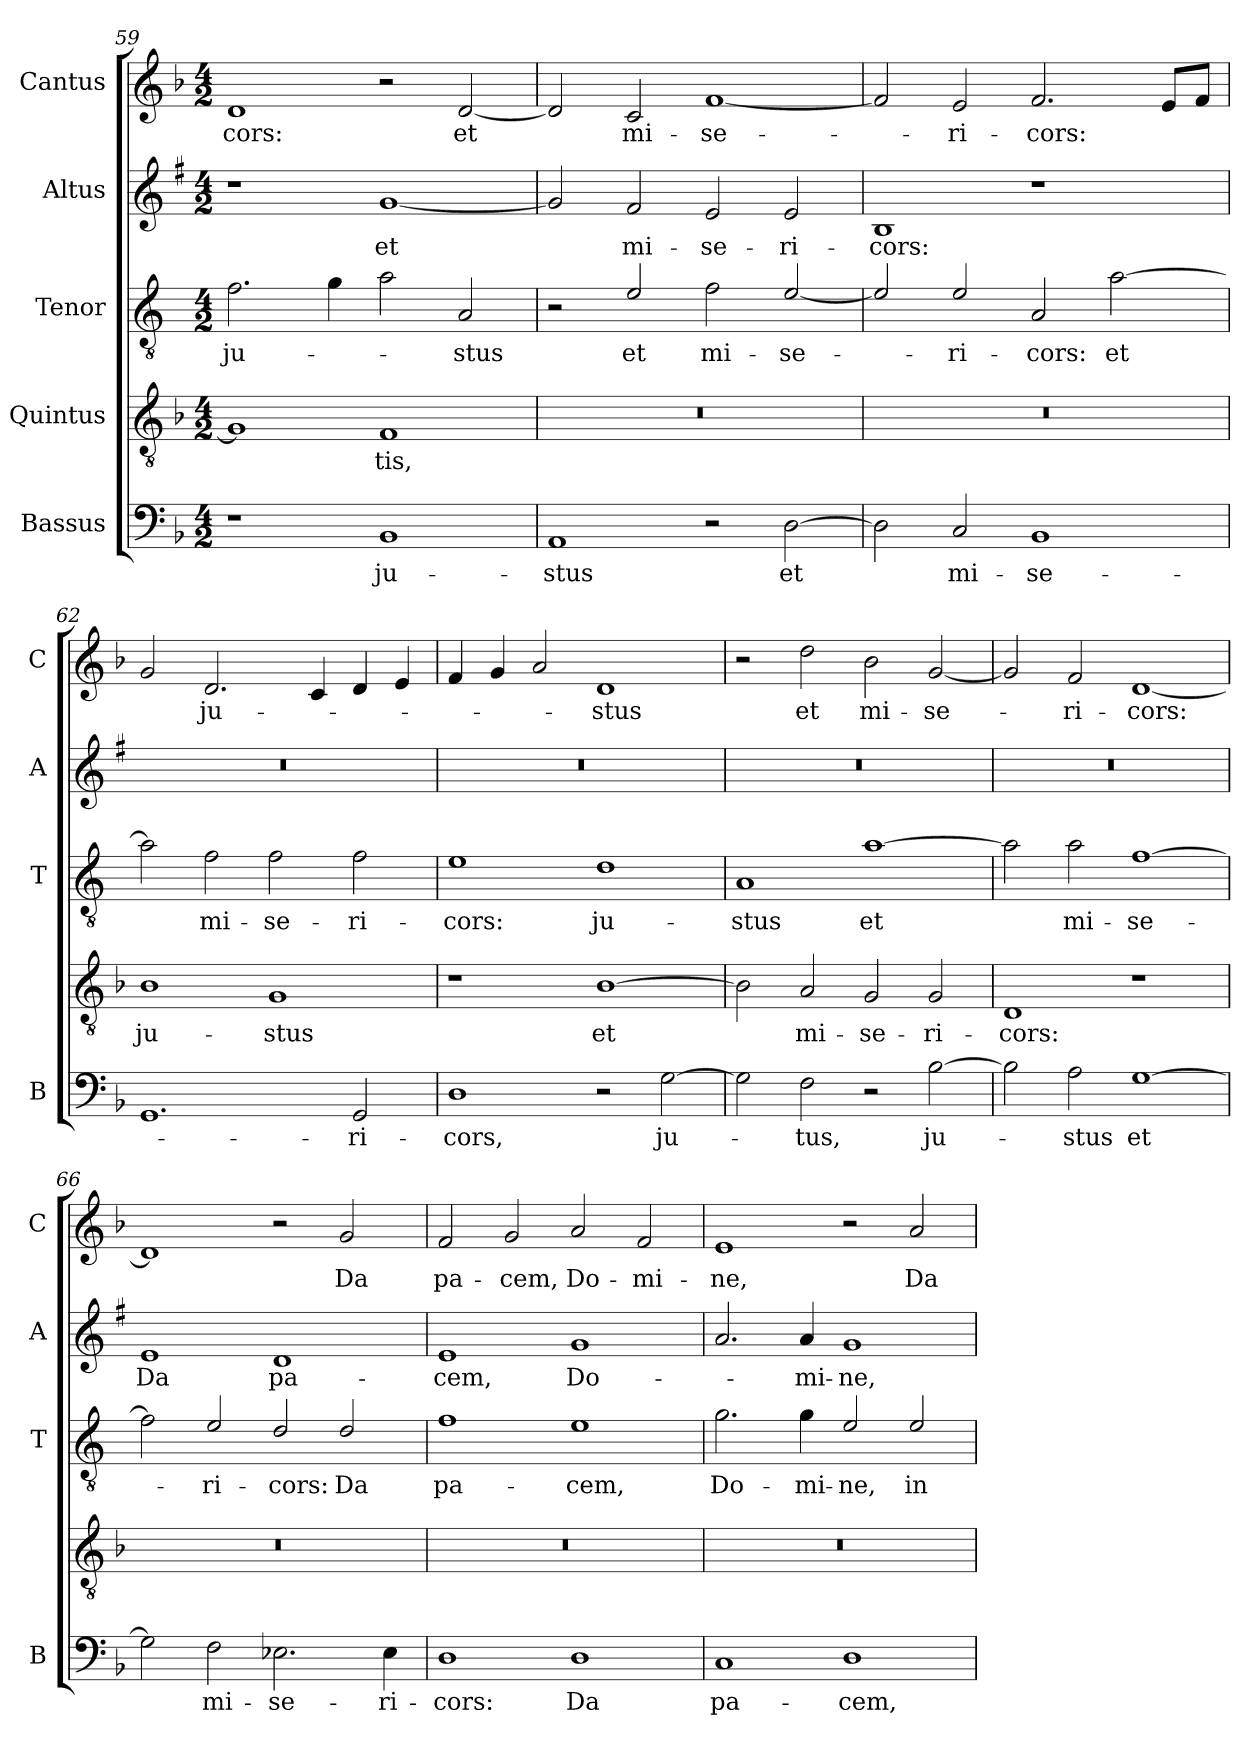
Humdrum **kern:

**kern	**text	**kern	**text	**kern	**text	**kern	**text	**kern	**text
*part5	*part5	*part4	*part4	*part3	*part3	*part2	*part2	*part1	*part1
*staff5	*staff5	*staff4	*staff4	*staff3	*staff3	*staff2	*staff2	*staff1	*staff1
*I"Bassus	*	*I"Quintus	*	*I"Tenor	*	*I"Altus	*	*I"Cantus	*
*I'B	*	*	*	*I'T	*	*I'A	*	*I'C	*
*clefF4	*	*clefGv2	*	*clefGv2	*	*clefG2	*	*clefG2	*
*	*	*	*	*ITrd4c7	*	*ITrd1c2	*	*	*
*k[b-]	*	*k[b-]	*	*k[b-]	*	*k[b-]	*	*k[b-]	*
*F:	*	*F:	*	*F:	*	*F:	*	*F:	*
*M4/2	*	*M4/2	*	*M4/2	*	*M4/2	*	*M4/2	*
=59	=59	=59	=59	=59	=59	=59	=59	=59	=59
!	!	!	!	!	!LO:LY:b	!	!	!	!LO:LY:b
1r	.	1G]	.	2.B-\	ju-	1r	.	1d	-cors:
.	.	.	.	4c\	.	.	.	.	.
!	!LO:LY:b	!	!LO:LY:b	!	!	!	!LO:LY:b	!	!
1BB-	ju-	1F	-tis,	2d\	.	[1f	et	2r	.
!	!	!	!	!	!LO:LY:b	!	!	!	!LO:LY:b
.	.	.	.	2D/	-stus	.	.	[2d/	et
!!LO:PB:g=z
=60	=60	=60	=60	=60	=60	=60	=60	=60	=60
!	!LO:LY:b	!	!	!	!	!	!	!	!
1AA	-stus	0r	.	2r	.	2f/]	.	2d/]	.
!	!	!	!	!	!LO:LY:b	!	!LO:LY:b	!	!LO:LY:b
.	.	.	.	2A/	et	2e/	mi-	2c/	mi-
!	!	!	!	!	!LO:LY:b	!	!LO:LY:b	!	!LO:LY:b
2r	.	.	.	2B-\	mi-	2d/	-se-	[1f	-se-
!	!LO:LY:b	!	!	!	!LO:LY:b	!	!LO:LY:b	!	!
[2D\	et	.	.	[2A/	-se-	2d/	-ri-	.	.
=61	=61	=61	=61	=61	=61	=61	=61	=61	=61
!	!	!	!	!	!	!	!LO:LY:b	!	!
2D\]	.	0r	.	2A/]	.	1A	-cors:	2f/]	.
!	!LO:LY:b	!	!	!	!LO:LY:b	!	!	!	!LO:LY:b
2C/	mi-	.	.	2A/	-ri-	.	.	2e/	-ri-
!	!LO:LY:b	!	!	!	!LO:LY:b	!	!	!	!LO:LY:b
1BB-	-se-	.	.	2D/	-cors:	1r	.	2.f/	-cors:
!	!	!	!	!	!LO:LY:b	!	!	!	!
.	.	.	.	[2d\	et	.	.	.	.
.	.	.	.	.	.	.	.	8e/L	.
.	.	.	.	.	.	.	.	8f/J	.
=62	=62	=62	=62	=62	=62	=62	=62	=62	=62
!	!	!	!LO:LY:b	!	!	!	!	!	!
1.GG	.	1B-	ju-	2d\]	.	0r	.	2g/	.
!	!	!	!	!	!LO:LY:b	!	!	!	!LO:LY:b
.	.	.	.	2B-\	mi-	.	.	2.d/	ju-
!	!	!	!LO:LY:b	!	!LO:LY:b	!	!	!	!
.	.	1G	-stus	2B-\	-se-	.	.	.	.
.	.	.	.	.	.	.	.	4c/	.
!	!LO:LY:b	!	!	!	!LO:LY:b	!	!	!	!
2GG/	-ri-	.	.	2B-\	-ri-	.	.	4d/	.
.	.	.	.	.	.	.	.	4e/	.
=63	=63	=63	=63	=63	=63	=63	=63	=63	=63
!	!LO:LY:b	!	!	!	!LO:LY:b	!	!	!	!
1D	-cors,	1r	.	1A	-cors:	0r	.	4f/	.
.	.	.	.	.	.	.	.	4g/	.
.	.	.	.	.	.	.	.	2a/	.
!	!	!	!LO:LY:b	!	!LO:LY:b	!	!	!	!LO:LY:b
2r	.	[1B-	et	1G	ju-	.	.	1d	-stus
!	!LO:LY:b	!	!	!	!	!	!	!	!
[2G\	ju-	.	.	.	.	.	.	.	.
=64	=64	=64	=64	=64	=64	=64	=64	=64	=64
!	!	!	!	!	!LO:LY:b	!	!	!	!
2G\]	.	2B-\]	.	1D	-stus	0r	.	2r	.
!	!LO:LY:b	!	!LO:LY:b	!	!	!	!	!	!LO:LY:b
2F\	-tus,	2A/	mi-	.	.	.	.	2dd\	et
!	!	!	!LO:LY:b	!	!LO:LY:b	!	!	!	!LO:LY:b
2r	.	2G/	-se-	[1d	et	.	.	2b-\	mi-
!	!LO:LY:b	!	!LO:LY:b	!	!	!	!	!	!LO:LY:b
[2B-\	ju-	2G/	-ri-	.	.	.	.	[2g/	-se-
!!LO:LB:g=z
=65	=65	=65	=65	=65	=65	=65	=65	=65	=65
!	!	!	!LO:LY:b	!	!	!	!	!	!
2B-\]	.	1D	-cors:	2d\]	.	0r	.	2g/]	.
!	!LO:LY:b	!	!	!	!LO:LY:b	!	!	!	!LO:LY:b
2A\	-stus	.	.	2d\	mi-	.	.	2f/	-ri-
!	!LO:LY:b	!	!	!	!LO:LY:b	!	!	!	!LO:LY:b
[1G	et	1r	.	[1B-	-se-	.	.	[1d	-cors:
=66	=66	=66	=66	=66	=66	=66	=66	=66	=66
!	!	!	!	!	!	!	!LO:LY:b	!	!
2G\]	.	0r	.	2B-\]	.	1d	Da	1d]	.
!	!LO:LY:b	!	!	!	!LO:LY:b	!	!	!	!
2F\	mi-	.	.	2A/	-ri-	.	.	.	.
!	!LO:LY:b	!	!	!	!LO:LY:b	!	!LO:LY:b	!	!
2.E-X\	-se-	.	.	2G/	-cors:	1c	pa-	2r	.
!	!	!	!	!	!LO:LY:b	!	!	!	!LO:LY:b
.	.	.	.	2G/	Da	.	.	2g/	Da
!	!LO:LY:b	!	!	!	!	!	!	!	!
4E-\	-ri-	.	.	.	.	.	.	.	.
=67	=67	=67	=67	=67	=67	=67	=67	=67	=67
!	!LO:LY:b	!	!	!	!LO:LY:b	!	!LO:LY:b	!	!LO:LY:b
1D	-cors:	0r	.	1B-	pa-	1d	-cem,	2f/	pa-
!	!	!	!	!	!	!	!	!	!LO:LY:b
.	.	.	.	.	.	.	.	2g/	-cem,
!	!LO:LY:b	!	!	!	!LO:LY:b	!	!LO:LY:b	!	!LO:LY:b
1D	Da	.	.	1A	-cem,	1f	Do-	2a/	Do-
!	!	!	!	!	!	!	!	!	!LO:LY:b
.	.	.	.	.	.	.	.	2f/	-mi-
=68	=68	=68	=68	=68	=68	=68	=68	=68	=68
!	!LO:LY:b	!	!	!	!LO:LY:b	!	!	!	!LO:LY:b
1C	pa-	0r	.	2.c\	Do-	2.g/	.	1e	-ne,
!	!	!	!	!	!LO:LY:b	!	!LO:LY:b	!	!
.	.	.	.	4c\	-mi-	4g/	-mi-	.	.
!	!LO:LY:b	!	!	!	!LO:LY:b	!	!LO:LY:b	!	!
1D	-cem,	.	.	2A/	-ne,	1f	-ne,	2r	.
!	!	!	!	!	!LO:LY:b	!	!	!	!LO:LY:b
.	.	.	.	2A/	in	.	.	2a/	Da
=	=	=	=	=	=	=	=	=	=
*-	*-	*-	*-	*-	*-	*-	*-	*-	*-
